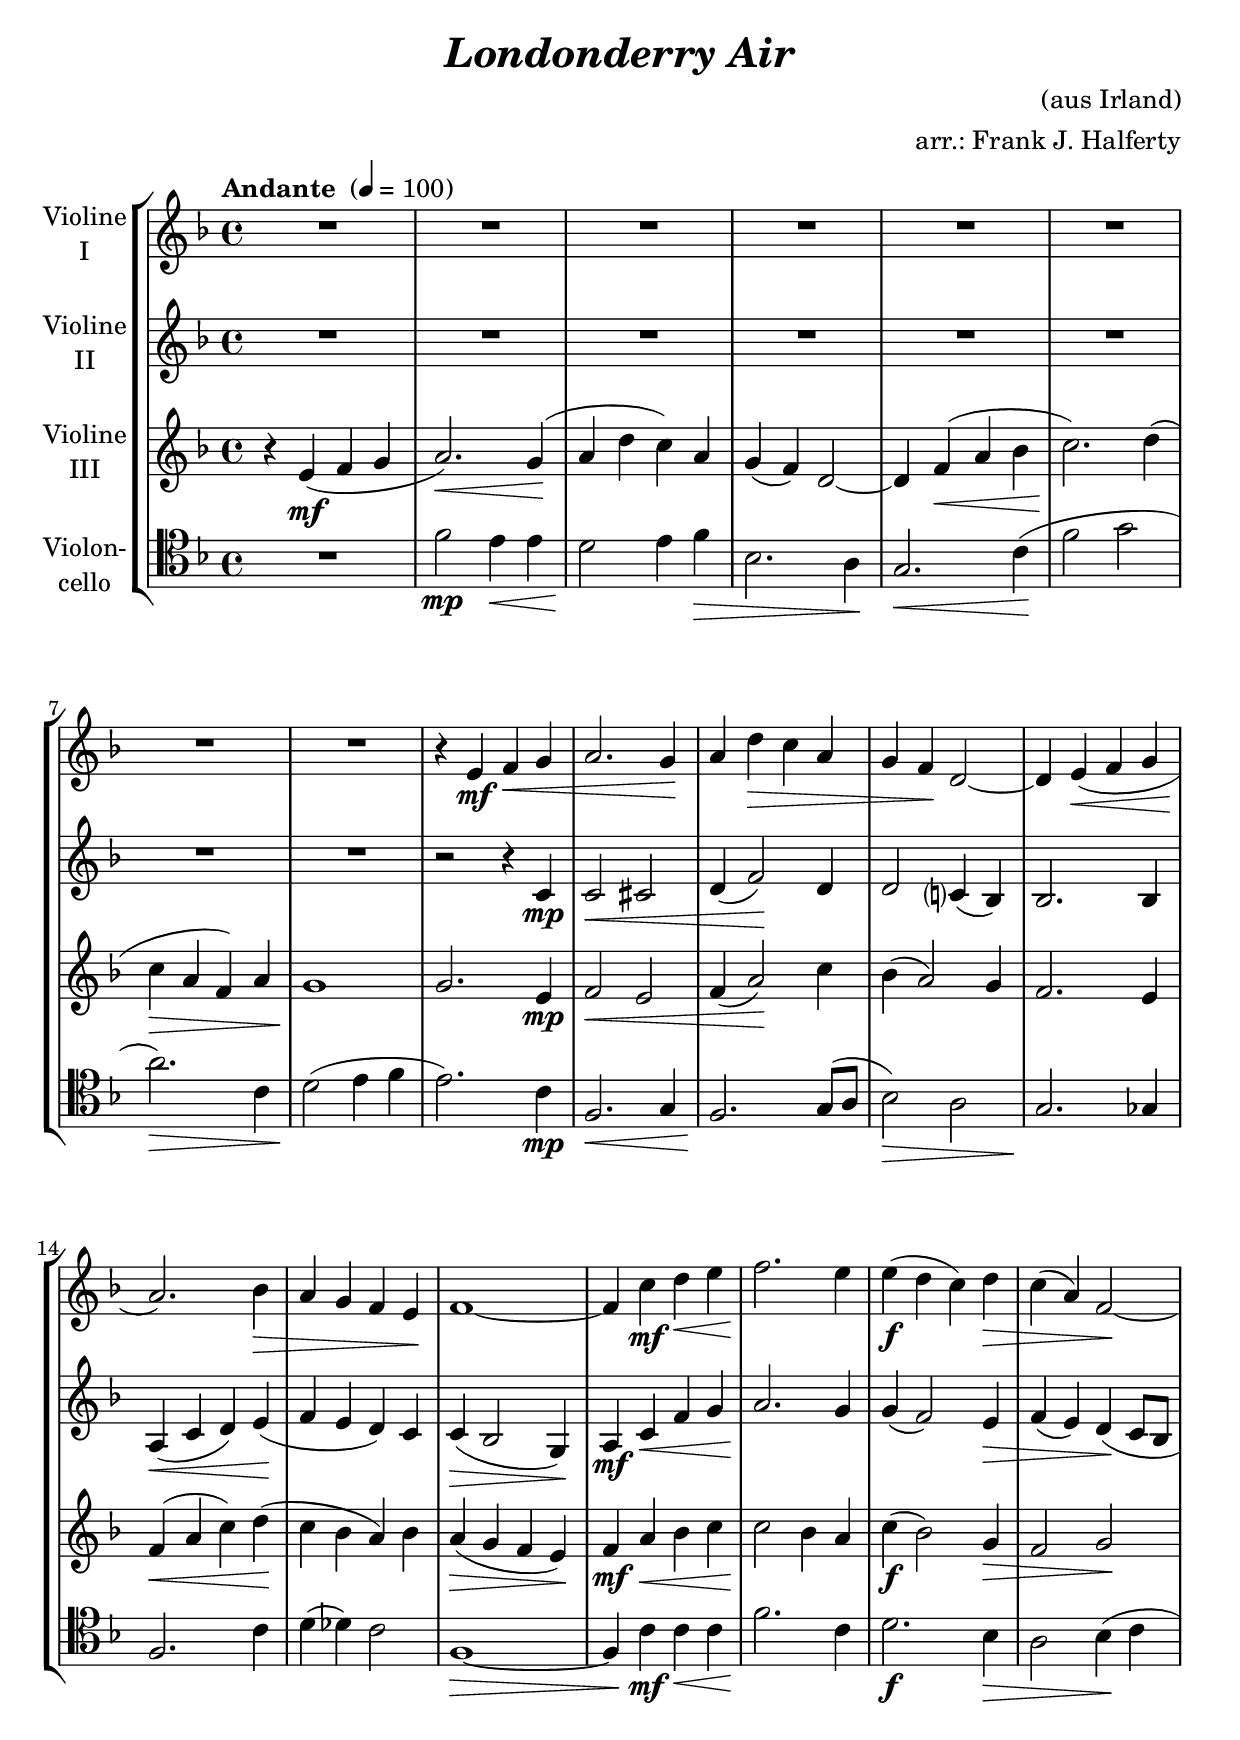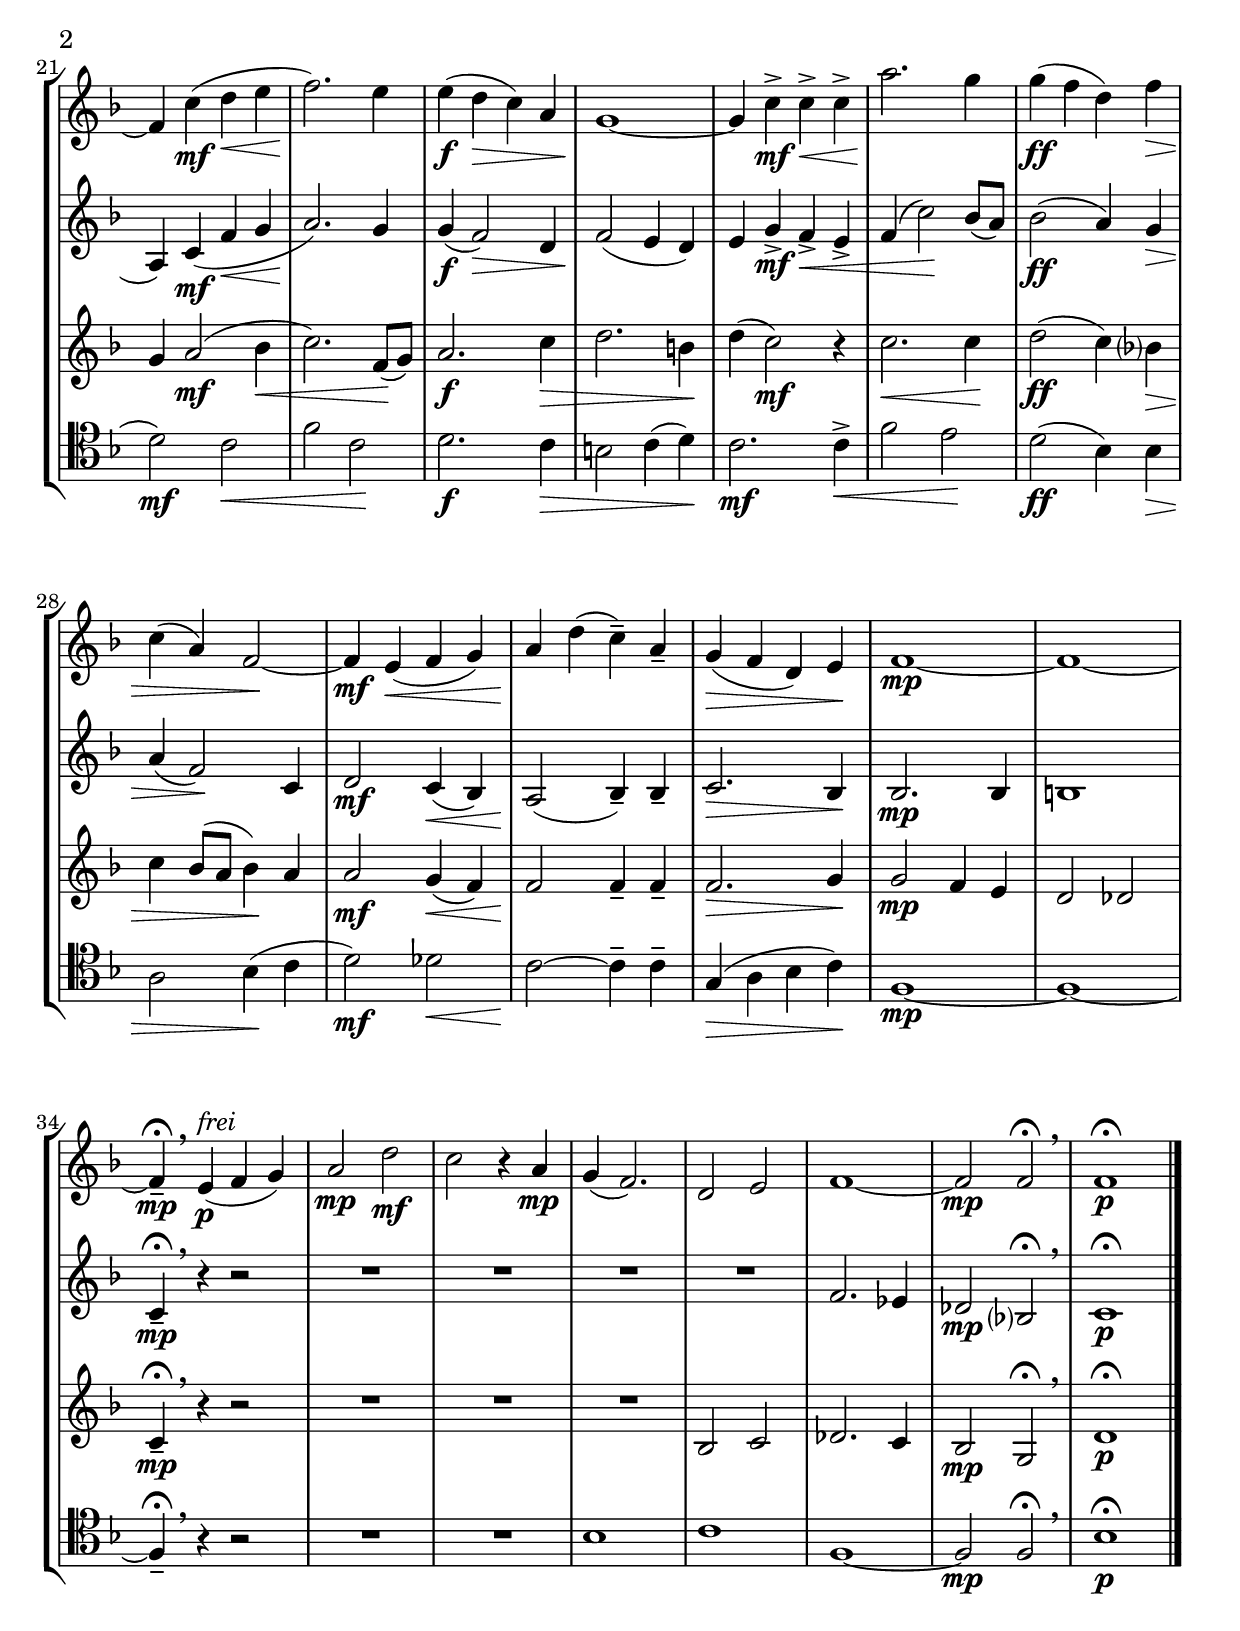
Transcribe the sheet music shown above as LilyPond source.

\version "2.14.2"
\include "deutsch.ly"

#(set-global-staff-size 22.5)

\header {
  title     = \markup \bold \italic "Londonderry Air"
  composer  = "(aus Irland)"
  arranger  = "arr.: Frank J. Halferty"
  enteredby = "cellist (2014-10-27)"
}

voiceconsts = {
  \key d \minor
  \time 4/4
  \tempo "Andante " 4=100
  %\numericTimeSignature
  \compressFullBarRests
}

mihi = "clarinet"
mist = "string ensemble 1"
milo = "drawbar organ"
mikl = "acoustic grand"

frei = \markup \italic "frei"

va = \relative c' {
   \voiceconsts

   R1*8
   r4 e\mf f\< g
   a2. g4\!
   a d\> c a
   g f\! d2~
   d4 e(\< f g
   a2.)\! b4\>
   a g f e\!
   f1~

   f4 c'\mf d\< e
   f2.\! e4
   e(\f d c) d\>
   c( a) f2~\!
   f4 c'(\mf d\< e
   f2.)\! e4
   e(\f d\> c) a
   g1~\!
   g4 c->\mf c->\< c->

   a'2.\! g4
   g(\ff f d) f\>
   c( a) f2~\!
   f4\mf e(\< f g)
   a\! d( c)-- a--
   g(\> f d) e\!
   f1~\mp
   f~

   f4--\fermata\mp \breathe e(\p^\frei f g)
   a2\mp d\mf
   c r4 a\mp
   g( f2.)
   d2 e
   f1~
   f2\mp f\fermata \breathe
   f1\fermata\p \bar "|."
}

vb = \relative c' {
   \voiceconsts

   R1*8
   r2 r4 c\mp
   c2\< cis
   d4( f2)\! d4
   d2 c?4( b)
   b2. b4
   a(\< c d) e(\!
   f e d) c
   c(\> b2 g4)\!

   a\mf c\< f g
   a2.\! g4
   g( f2) e4\>
   f( e) d(\! c8 b
   a4) c(\mf f\< g
   a2.)\! g4
   g(\f f2)\> d4
   f2(\! e4 d)
   e g->\mf f->\< e->

   f( c'2)\! b8( a)
   b2(\ff a4) g\>
   a( f2)\! c4
   d2\mf c4(\< b)
   a2(\! b4)-- b--
   c2.\> b4\!
   b2.\mp b4
   h1

   c4--\fermata\mp \breathe r r2
   R1*4
   f2. es4
   des2\mp b?\fermata \breathe
   c1\fermata\p \bar "|."
}

vc = \relative c' {
   \voiceconsts

   r4 e(\mf f g
   a2.)\< g4(\!
   a d c) a
   g( f) d2~
   d4 f(\< a b
   c2.)\! d4(
   c\> a f) a
   g1\!

   g2. e4\mp
   f2\< e
   f4( a2)\! c4
   b( a2) g4
   f2. e4
   f(\< a c) d(\!
   c b a) b
   a(\> g f e)\!

   f\mf a\< b c
   c2\! b4 a
   c(\f b2) g4\>
   f2 g\!
   g4 a2(\mf b4\<
   c2.) f,8(\! g)
   a2.\f c4\>
   d2. h4\!
   d( c2)\mf r4

   c2.\< c4\!
   d2(\ff c4) b?\>
   c b8( a b4)\! a
   a2\mf g4(\< f)
   f2\! f4-- f--
   f2.\> g4\!
   g2\mp f4 e
   d2 des

   c4--\fermata\mp \breathe r r2
   R1*3
   b2 c
   des2. c4
   b2\mp g\fermata \breathe
   d'1\fermata\p \bar "|."
}

vd = \relative c' {
   \voiceconsts
   \clef "tenor"

   R1
   f2\mp e4\< e
   d2\! e4 f\>
   b,2. a4\!
   g2.\< c4(\!
   f2 g
   a2.)\> c,4
   d2(\! e4 f

   e2.) c4\mp
   f,2.\< g4
   f2.\! g8( a
   b2)\> a
   g2.\! ges4
   f2. c'4
   d( des) c2
   f,1~\>

   f4 c'\mf c\< c
   f2.\! c4
   d2.\f b4\>
   a2 b4(\! c
   d2)\mf c\<
   f c\!
   d2.\f c4\>
   h2 c4( d)\!
   c2.\mf c4->\<

   f2 e\!
   d(\ff b4) b\>
   a2 b4(\! c
   d2)\mf des\<
   c~\! c4-- c--
   g(\> a b c)\!
   f,1~\mp
   f~

   f4--\fermata \breathe r r2
   R1*2
   b1
   c
   f,~
   f2\mp f\fermata \breathe
   b1\fermata\p \bar "|."
}


music = \new StaffGroup <<
      \new Staff {
        \set Staff.midiInstrument = \mist
        \set Staff.instrumentName = \markup \center-column { "Violine" "I" }
        \transpose d d { \va }
      }

      \new Staff {
        \set Staff.midiInstrument = \mist
        \set Staff.instrumentName = \markup \center-column { "Violine" "II" }
        \transpose d d { \vb }
      }

      \new Staff {
        \set Staff.midiInstrument = \mist
        \set Staff.instrumentName = \markup \center-column { "Violine" "III" }
        \transpose d d { \vc }
      }

      \new Staff {
        \set Staff.midiInstrument = \milo
        \set Staff.instrumentName = \markup \center-column { "Violon-" "cello" }
        \transpose d d { \vd }
      }
>>

\book {
  \score {
   \music
    \layout {}
  }

  \score {
    \unfoldRepeats \music

    \midi {
      \context {
        \Score
      }
    }
  }
}
